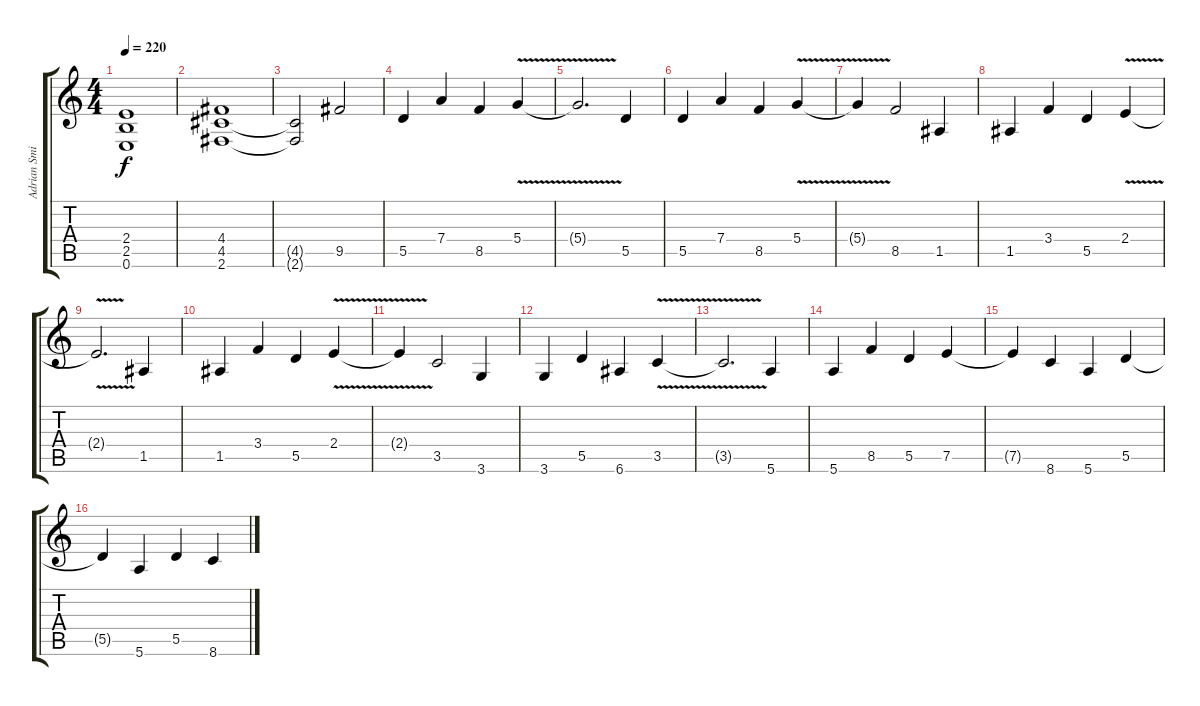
\track ("Adrian Smith" "Adrian Smi") {instrument distortionguitar}
\staff {score tabs}
\tuning (E4 B3 G3 D3 A2 E2) {hide}
\ts (4 4)
\tempo 220
\clef g2
\ks c
(2.4 2.5 0.6).1{dy f} |
(4.4 4.5 2.6).1 |
(4.5{t} 2.6{t}).2 9.5.2 |
5.5.4{volume 14} 7.4.4 8.5.4 5.4{v}.4 |
5.4{t}.2{d} 5.5.4 |
5.5.4 7.4.4 8.5.4 5.4{v}.4 |
5.4{t}.4 8.5.2 1.5.4 |
1.5.4 3.4.4 5.5.4 2.4{v}.4 |
2.4{t}.2{d} 1.5.4 |
1.5.4 3.4.4 5.5.4 2.4{v}.4 |
2.4{t}.4 3.5.2 3.6.4 |
3.6.4 5.5.4 6.6.4 3.5{v}.4 |
3.5{t}.2{d} 5.6.4 |
5.6.4 8.5.4 5.5.4 7.5.4 |
7.5{t}.4 8.6.4 5.6.4 5.5.4 |
5.5{t}.4 5.6.4 5.5.4 8.6.4
